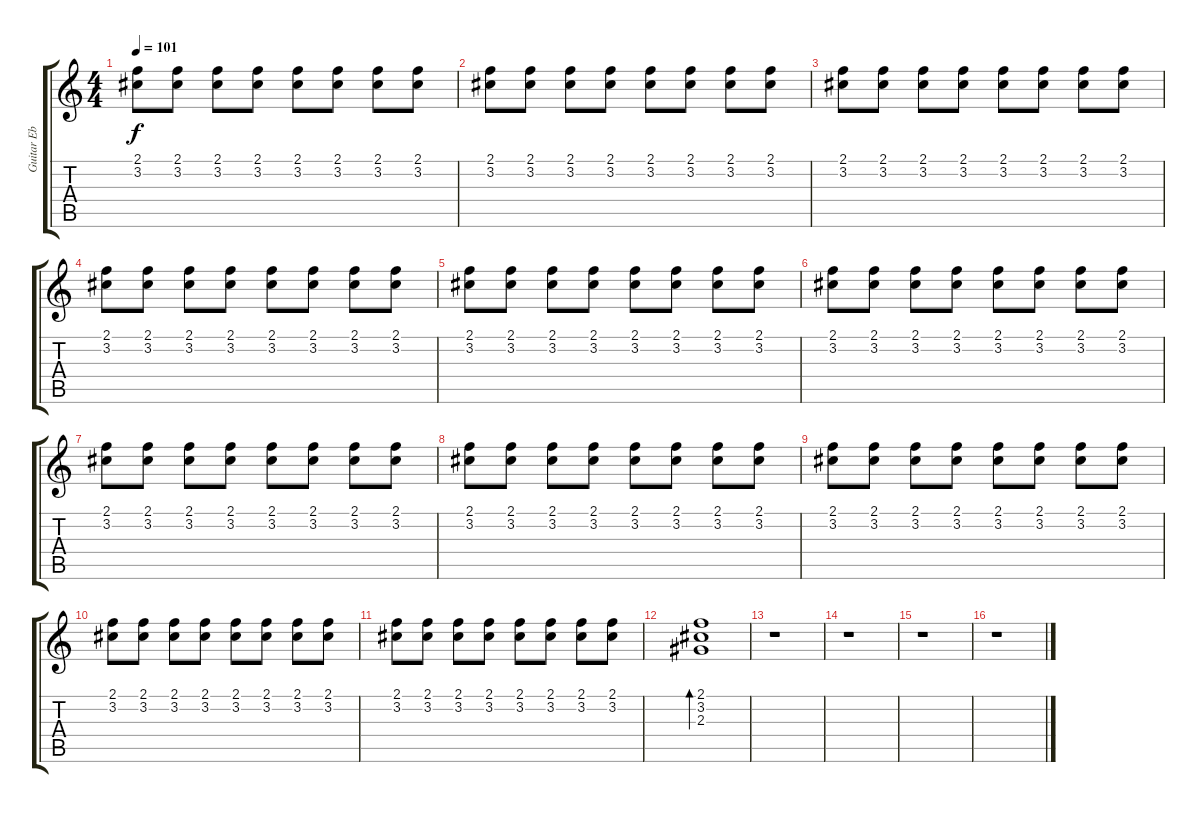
\track ("Guitar Eb 3" "Guitar Eb ") {instrument electricguitarjazz}
\staff {score tabs}
\tuning (Eb4 Bb3 Gb3 Db3 Ab2 Eb2) {hide}
\ts (4 4)
\tempo 101
\clef g2
\ks c
(2.1 3.2).8{dy f} (2.1 3.2).8 (2.1 3.2).8 (2.1 3.2).8 (2.1 3.2).8 (2.1 3.2).8 (2.1 3.2).8 (2.1 3.2).8 |
(2.1 3.2).8 (2.1 3.2).8 (2.1 3.2).8 (2.1 3.2).8 (2.1 3.2).8 (2.1 3.2).8 (2.1 3.2).8 (2.1 3.2).8 |
(2.1 3.2).8 (2.1 3.2).8 (2.1 3.2).8 (2.1 3.2).8 (2.1 3.2).8 (2.1 3.2).8 (2.1 3.2).8 (2.1 3.2).8 |
(2.1 3.2).8 (2.1 3.2).8 (2.1 3.2).8 (2.1 3.2).8 (2.1 3.2).8 (2.1 3.2).8 (2.1 3.2).8 (2.1 3.2).8 |
(2.1 3.2).8 (2.1 3.2).8 (2.1 3.2).8 (2.1 3.2).8 (2.1 3.2).8 (2.1 3.2).8 (2.1 3.2).8 (2.1 3.2).8 |
(2.1 3.2).8 (2.1 3.2).8 (2.1 3.2).8 (2.1 3.2).8 (2.1 3.2).8 (2.1 3.2).8 (2.1 3.2).8 (2.1 3.2).8 |
(2.1 3.2).8 (2.1 3.2).8 (2.1 3.2).8 (2.1 3.2).8 (2.1 3.2).8 (2.1 3.2).8 (2.1 3.2).8 (2.1 3.2).8 |
(2.1 3.2).8 (2.1 3.2).8 (2.1 3.2).8 (2.1 3.2).8 (2.1 3.2).8 (2.1 3.2).8 (2.1 3.2).8 (2.1 3.2).8 |
(2.1 3.2).8 (2.1 3.2).8 (2.1 3.2).8 (2.1 3.2).8 (2.1 3.2).8 (2.1 3.2).8 (2.1 3.2).8 (2.1 3.2).8 |
(2.1 3.2).8 (2.1 3.2).8 (2.1 3.2).8 (2.1 3.2).8 (2.1 3.2).8 (2.1 3.2).8 (2.1 3.2).8 (2.1 3.2).8 |
(2.1 3.2).8 (2.1 3.2).8 (2.1 3.2).8 (2.1 3.2).8 (2.1 3.2).8 (2.1 3.2).8 (2.1 3.2).8 (2.1 3.2).8 |
(2.1 3.2 2.3).1{bd 60} |
r.1 |
r.1 |
r.1 |
r.1
